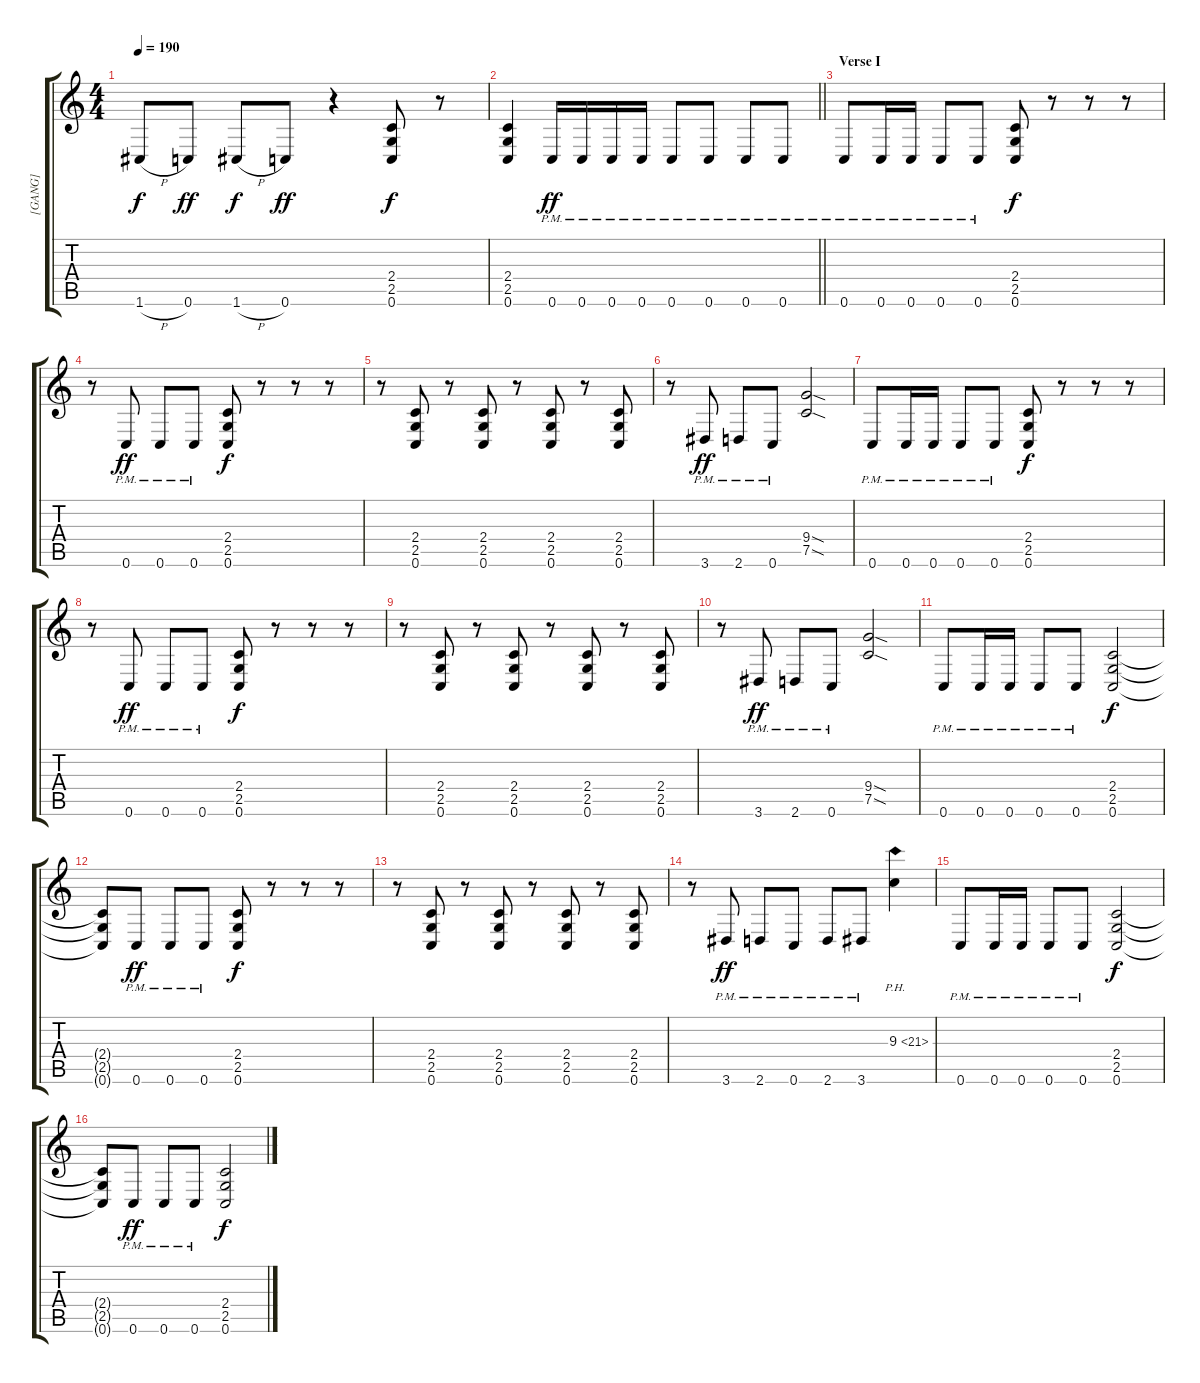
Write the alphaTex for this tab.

\track ("[GANG]" "[GANG]") {instrument distortionguitar}
\staff {score tabs}
\tuning (C4 G3 Eb3 Bb2 F2 C2) {hide}
\ts (4 4)
\tempo 190
\clef g2
\ks c
1.6{h}.8{dy f} 0.6.8{dy ff} 1.6{h}.8{dy f} 0.6.8{dy ff} r.4 (2.4 2.5 0.6).8{dy f} r.8 |
\barLineRight lightlight
(2.4 2.5 0.6).4 0.6{pm}.16{dy ff} 0.6{pm}.16 0.6{pm}.16 0.6{pm}.16 0.6{pm}.8 0.6{pm}.8 0.6{pm}.8 0.6{pm}.8 |
\section ("" "Verse I")
0.6{pm}.8 0.6{pm}.16 0.6{pm}.16 0.6{pm}.8 0.6{pm}.8 (2.4 2.5 0.6).8{dy f} r.8 r.8 r.8 |
r.8 0.6{pm}.8{dy ff} 0.6{pm}.8 0.6{pm}.8 (2.4 2.5 0.6).8{dy f} r.8 r.8 r.8 |
r.8 (2.4 2.5 0.6).8 r.8 (2.4 2.5 0.6).8 r.8 (2.4 2.5 0.6).8 r.8 (2.4 2.5 0.6).8 |
r.8 3.6{pm}.8{dy ff} 2.6{pm}.8 0.6{pm}.8 (9.4{sod} 7.5{sod}).2 |
0.6{pm}.8 0.6{pm}.16 0.6{pm}.16 0.6{pm}.8 0.6{pm}.8 (2.4 2.5 0.6).8{dy f} r.8 r.8 r.8 |
r.8 0.6{pm}.8{dy ff} 0.6{pm}.8 0.6{pm}.8 (2.4 2.5 0.6).8{dy f} r.8 r.8 r.8 |
r.8 (2.4 2.5 0.6).8 r.8 (2.4 2.5 0.6).8 r.8 (2.4 2.5 0.6).8 r.8 (2.4 2.5 0.6).8 |
r.8 3.6{pm}.8{dy ff} 2.6{pm}.8 0.6{pm}.8 (9.4{sod} 7.5{sod}).2 |
0.6{pm}.8 0.6{pm}.16 0.6{pm}.16 0.6{pm}.8 0.6{pm}.8 (2.4 2.5 0.6).2{dy f} |
(2.4{t} 2.5{t} 0.6{t}).8 0.6{pm}.8{dy ff} 0.6{pm}.8 0.6{pm}.8 (2.4 2.5 0.6).8{dy f} r.8 r.8 r.8 |
r.8 (2.4 2.5 0.6).8 r.8 (2.4 2.5 0.6).8 r.8 (2.4 2.5 0.6).8 r.8 (2.4 2.5 0.6).8 |
r.8 3.6{pm}.8{dy ff} 2.6{pm}.8 0.6{pm}.8 2.6{pm}.8 3.6{pm}.8 9.3{ph 12}.4 |
0.6{pm}.8 0.6{pm}.16 0.6{pm}.16 0.6{pm}.8 0.6{pm}.8 (2.4 2.5 0.6).2{dy f} |
(2.4{t} 2.5{t} 0.6{t}).8 0.6{pm}.8{dy ff} 0.6{pm}.8 0.6{pm}.8 (2.4 2.5 0.6).2{dy f}
